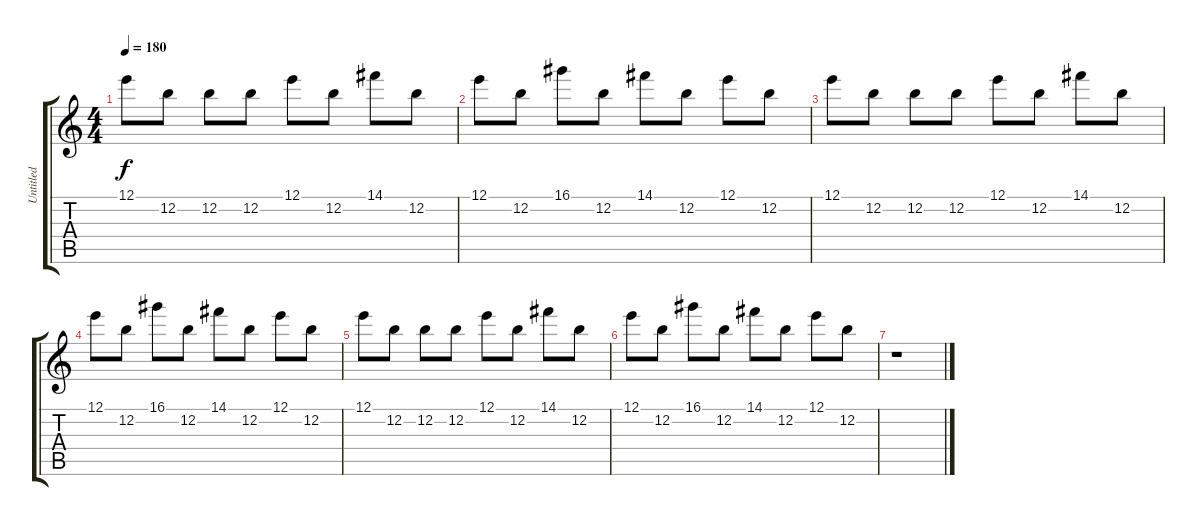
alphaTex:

\track ("Untitled" "Untitled") {instrument overdrivenguitar}
\staff {score tabs}
\tuning (E4 B3 G3 D3 A2 E2) {hide}
\ts (4 4)
\tempo 180
\clef g2
\ks c
12.1.8{dy f} 12.2.8 12.2.8 12.2.8 12.1.8 12.2.8 14.1.8 12.2.8 |
12.1.8 12.2.8 16.1.8 12.2.8 14.1.8 12.2.8 12.1.8 12.2.8 |
12.1.8 12.2.8 12.2.8 12.2.8 12.1.8 12.2.8 14.1.8 12.2.8 |
12.1.8 12.2.8 16.1.8 12.2.8 14.1.8 12.2.8 12.1.8 12.2.8 |
12.1.8 12.2.8 12.2.8 12.2.8 12.1.8 12.2.8 14.1.8 12.2.8 |
12.1.8 12.2.8 16.1.8 12.2.8 14.1.8 12.2.8 12.1.8 12.2.8 |
r.1
